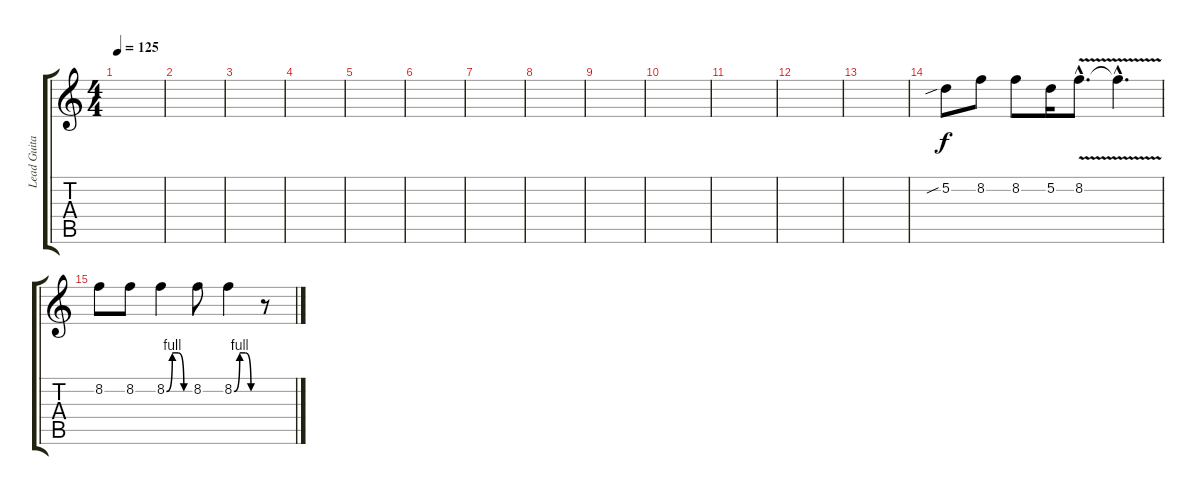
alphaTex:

\track ("Lead Guitar" "Lead Guita") {instrument distortionguitar}
\staff {score tabs}
\tuning (D4 A3 F3 C3 G2 D2) {hide}
\ts (4 4)
\tempo 125
\clef g2
\ks c
|
|
|
|
|
|
|
|
|
|
|
|
|
5.2{sib}.8 8.2.8 8.2.8 5.2.16 8.2{v hac}.8{d} 8.2{hac t}.4{d} |
8.2.8 8.2.8 8.2{be (custom 0 0 15 4 30 4 45 0 60 0)}.4 8.2.8 8.2{be (custom 0 0 15 4 30 4 45 0 60 0)}.4 r.8
